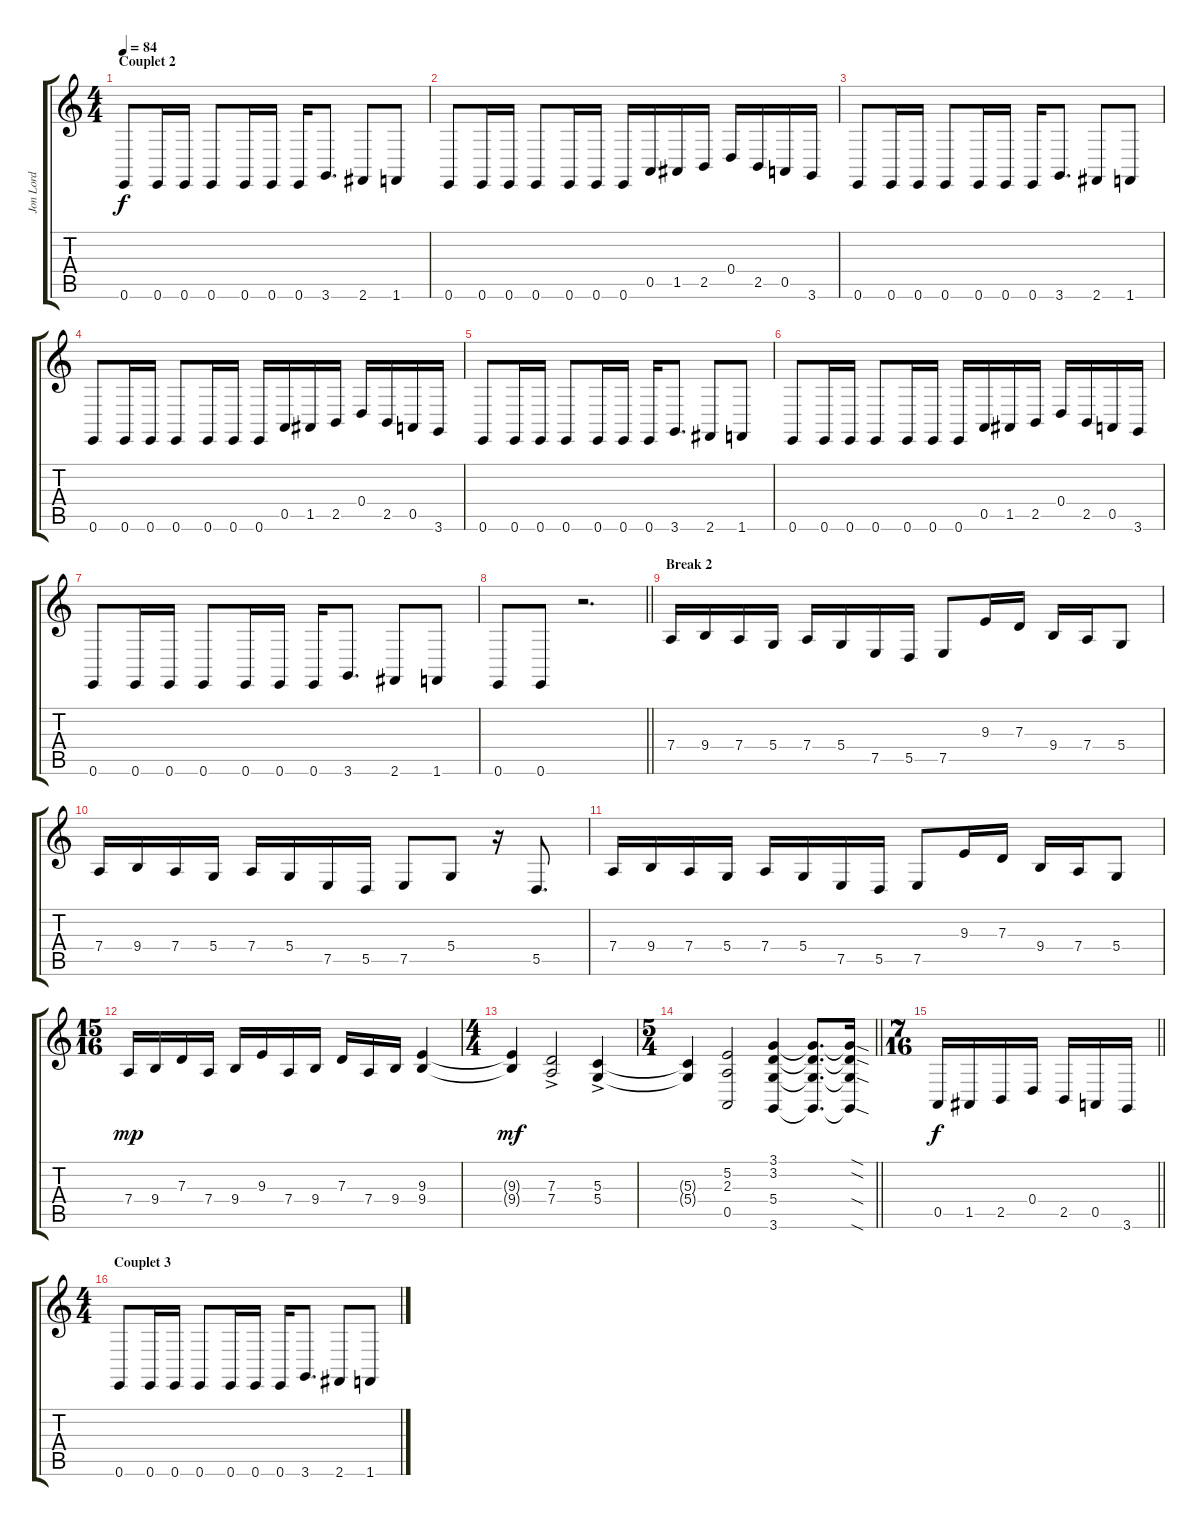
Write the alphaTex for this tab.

\track ("Jon Lord" "Jon Lord") {instrument drawbarorgan}
\staff {score tabs}
\tuning (E4 B3 G3 D3 A2 E2) {hide}
\ts (4 4)
\section ("" "Couplet 2")
\tempo 84
\clef g2
\ks c
0.6.8{dy f} 0.6.16 0.6.16 0.6.8 0.6.16 0.6.16 0.6.16 3.6.8{d} 2.6.8 1.6.8 |
0.6.8 0.6.16 0.6.16 0.6.8 0.6.16 0.6.16 0.6.16 0.5.16 1.5.16 2.5.16 0.4.16 2.5.16 0.5.16 3.6.16 |
0.6.8 0.6.16 0.6.16 0.6.8 0.6.16 0.6.16 0.6.16 3.6.8{d} 2.6.8 1.6.8 |
0.6.8 0.6.16 0.6.16 0.6.8 0.6.16 0.6.16 0.6.16 0.5.16 1.5.16 2.5.16 0.4.16 2.5.16 0.5.16 3.6.16 |
0.6.8 0.6.16 0.6.16 0.6.8 0.6.16 0.6.16 0.6.16 3.6.8{d} 2.6.8 1.6.8 |
0.6.8 0.6.16 0.6.16 0.6.8 0.6.16 0.6.16 0.6.16 0.5.16 1.5.16 2.5.16 0.4.16 2.5.16 0.5.16 3.6.16 |
0.6.8 0.6.16 0.6.16 0.6.8 0.6.16 0.6.16 0.6.16 3.6.8{d} 2.6.8 1.6.8 |
\barLineRight lightlight
0.6.8 0.6.8 r.2{d} |
\section ("" "Break 2")
7.4.16 9.4.16 7.4.16 5.4.16 7.4.16 5.4.16 7.5.16 5.5.16 7.5.8 9.3.16 7.3.16 9.4.16 7.4.16 5.4.8 |
7.4.16 9.4.16 7.4.16 5.4.16 7.4.16 5.4.16 7.5.16 5.5.16 7.5.8 5.4.8 r.16 5.5.8{d} |
7.4.16 9.4.16 7.4.16 5.4.16 7.4.16 5.4.16 7.5.16 5.5.16 7.5.8 9.3.16 7.3.16 9.4.16 7.4.16 5.4.8 |
\ts (15 16)
7.4.16{dy mp} 9.4.16 7.3.16 7.4.16 9.4.16 9.3.16 7.4.16 9.4.16 7.3.16 7.4.16 9.4.16 (9.3 9.4).4{volume 6 instrument oboe} |
\ts (4 4)
(9.3{t} 9.4{t}).4{dy mf} (7.3 7.4{ac}).2 (5.3 5.4{ac}).4 |
\ts (5 4)
\barLineRight lightlight
(5.3{t} 5.4{t}).4 (5.2 2.3 0.5).2 (3.1 3.2 5.4 3.6).4 (3.1{t} 3.2{t} 5.4{t} 3.6{t}).8{d} (3.1{sod t} 3.2{sod t} 5.4{sod t} 3.6{sod t}).16 |
\ts (7 16)
\barLineRight lightlight
0.5.16{dy f volume 9 instrument drawbarorgan} 1.5.16 2.5.16 0.4.16 2.5.16 0.5.16 3.6.16 |
\ts (4 4)
\section ("" "Couplet 3")
0.6.8 0.6.16 0.6.16 0.6.8 0.6.16 0.6.16 0.6.16 3.6.8{d} 2.6.8 1.6.8
